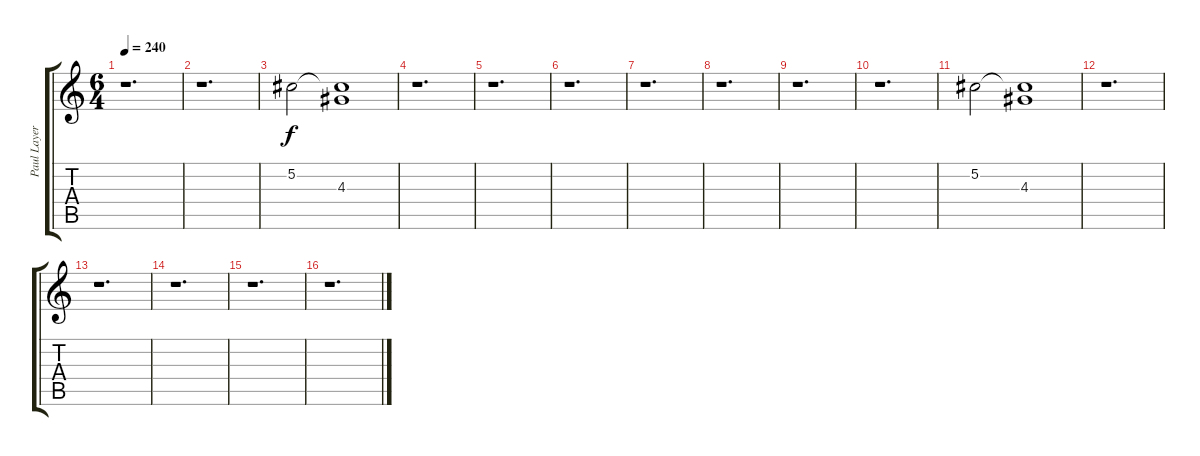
\track ("Paul Layer 2" "Paul Layer") {instrument distortionguitar}
\staff {score tabs}
\tuning (Db4 Ab3 E3 B2 Gb2 Db2) {hide}
\ts (6 4)
\tempo 240
\clef g2
\ks c
r.1{d dy f} |
r.1{d} |
5.2.2 (5.2{t} 4.3).1 |
r.1{d} |
r.1{d} |
r.1{d} |
r.1{d} |
\section ("" "")
r.1{d} |
r.1{d} |
r.1{d} |
5.2.2 (5.2{t} 4.3).1 |
r.1{d} |
r.1{d} |
r.1{d} |
r.1{d} |
r.1{d}
